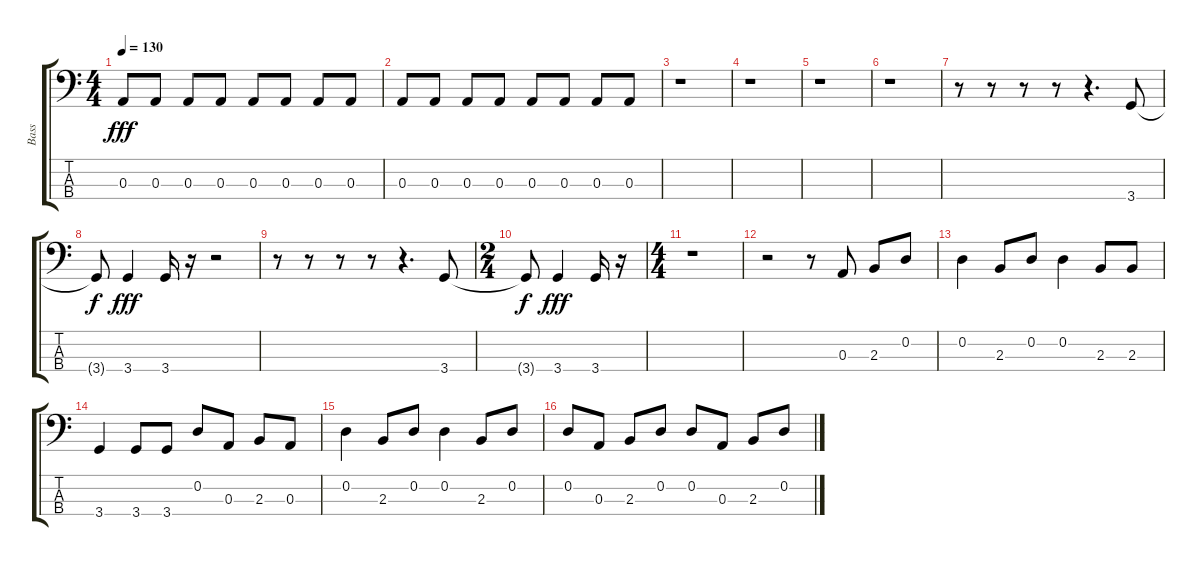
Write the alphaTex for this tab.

\track ("Bass" "Bass") {instrument electricbassfinger}
\staff {score tabs}
\tuning (G2 D2 A1 E1) {hide}
\ts (4 4)
\tempo 130
\clef f4
\ks c
0.3.8{dy fff} 0.3.8 0.3.8 0.3.8 0.3.8 0.3.8 0.3.8 0.3.8 |
0.3.8 0.3.8 0.3.8 0.3.8 0.3.8 0.3.8 0.3.8 0.3.8 |
r.1 |
r.1 |
r.1 |
r.1 |
r.8 r.8 r.8 r.8 r.4{d} 3.4.8 |
3.4{t}.8{dy f} 3.4.4{dy fff} 3.4.16 r.16 r.2 |
r.8 r.8 r.8 r.8 r.4{d} 3.4.8 |
\ts (2 4)
3.4{t}.8{dy f} 3.4.4{dy fff} 3.4.16 r.16 |
\ts (4 4)
r.1 |
r.2 r.8 0.3.8 2.3.8 0.2.8 |
0.2.4 2.3.8 0.2.8 0.2.4 2.3.8 2.3.8 |
3.4.4 3.4.8 3.4.8 0.2.8 0.3.8 2.3.8 0.3.8 |
0.2.4 2.3.8 0.2.8 0.2.4 2.3.8 0.2.8 |
0.2.8 0.3.8 2.3.8 0.2.8 0.2.8 0.3.8 2.3.8 0.2.8
